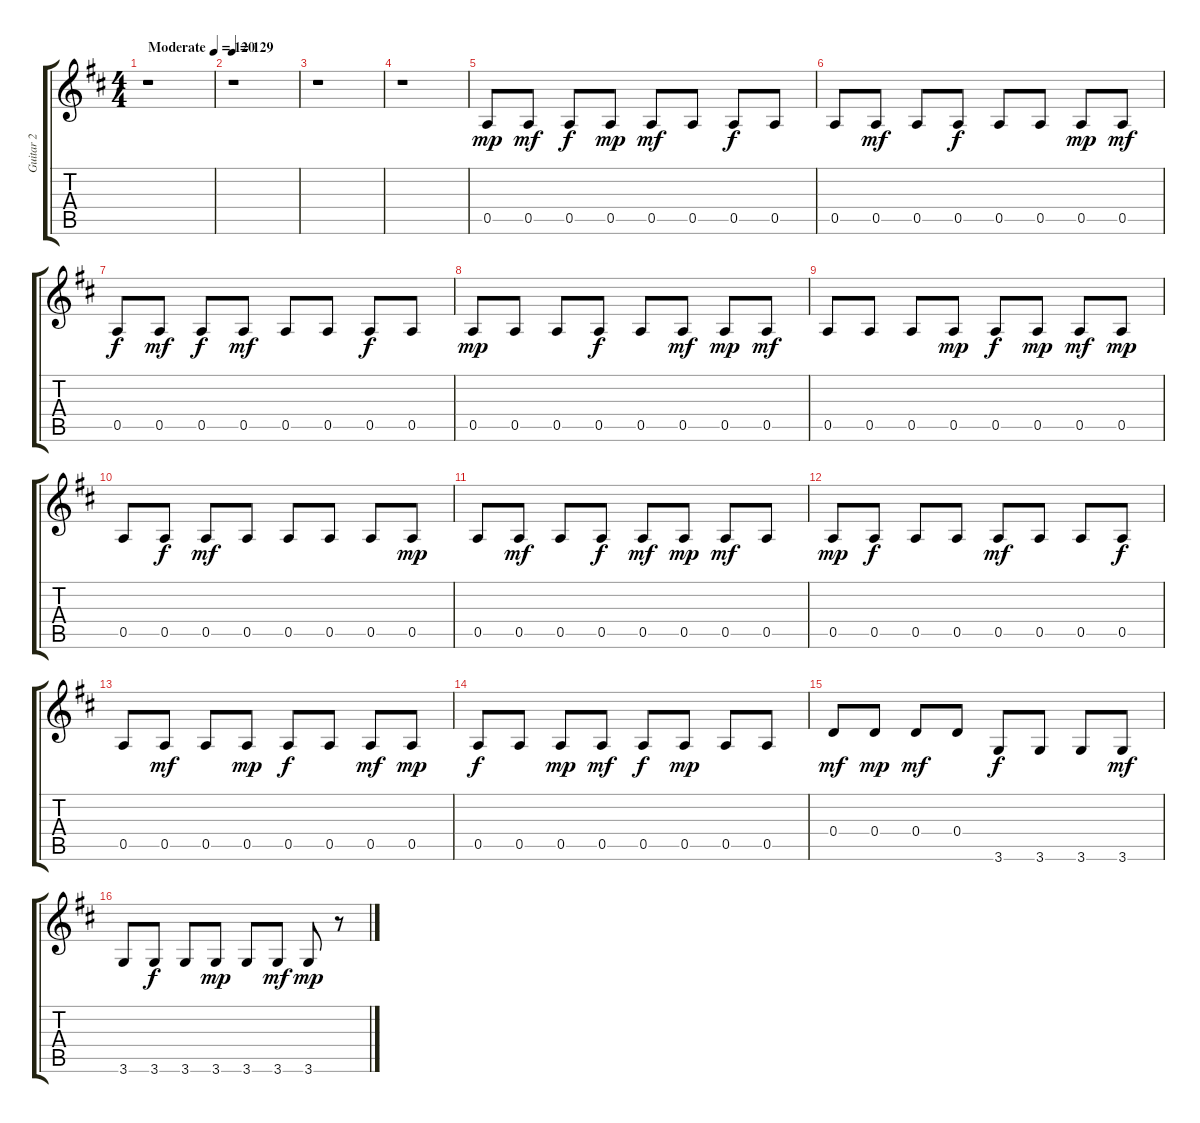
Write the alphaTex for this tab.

\track ("Guitar 2" "Guitar 2") {instrument electricguitarclean}
\staff {score tabs}
\tuning (E4 B3 G3 D3 A2 E2) {hide}
\ts (4 4)
\tempo (120 "Moderate")
\clef g2
\ks d
r.1{dy mp instrument electricguitarclean} |
\tempo 129
r.1 |
r.1 |
r.1 |
0.5.8 0.5.8{dy mf} 0.5.8{dy f} 0.5.8{dy mp} 0.5.8{dy mf} 0.5.8 0.5.8{dy f} 0.5.8 |
0.5.8 0.5.8{dy mf} 0.5.8 0.5.8{dy f} 0.5.8 0.5.8 0.5.8{dy mp} 0.5.8{dy mf} |
0.5.8{dy f} 0.5.8{dy mf} 0.5.8{dy f} 0.5.8{dy mf} 0.5.8 0.5.8 0.5.8{dy f} 0.5.8 |
0.5.8{dy mp} 0.5.8 0.5.8 0.5.8{dy f} 0.5.8 0.5.8{dy mf} 0.5.8{dy mp} 0.5.8{dy mf} |
0.5.8 0.5.8 0.5.8 0.5.8{dy mp} 0.5.8{dy f} 0.5.8{dy mp} 0.5.8{dy mf} 0.5.8{dy mp} |
0.5.8 0.5.8{dy f} 0.5.8{dy mf} 0.5.8 0.5.8 0.5.8 0.5.8 0.5.8{dy mp} |
0.5.8 0.5.8{dy mf} 0.5.8 0.5.8{dy f} 0.5.8{dy mf} 0.5.8{dy mp} 0.5.8{dy mf} 0.5.8 |
0.5.8{dy mp} 0.5.8{dy f} 0.5.8 0.5.8 0.5.8{dy mf} 0.5.8 0.5.8 0.5.8{dy f} |
0.5.8 0.5.8{dy mf} 0.5.8 0.5.8{dy mp} 0.5.8{dy f} 0.5.8 0.5.8{dy mf} 0.5.8{dy mp} |
0.5.8{dy f} 0.5.8 0.5.8{dy mp} 0.5.8{dy mf} 0.5.8{dy f} 0.5.8{dy mp} 0.5.8 0.5.8 |
0.4.8{dy mf} 0.4.8{dy mp} 0.4.8{dy mf} 0.4.8 3.6.8{dy f} 3.6.8 3.6.8 3.6.8{dy mf} |
3.6.8 3.6.8{dy f} 3.6.8 3.6.8{dy mp} 3.6.8 3.6.8{dy mf} 3.6.8{dy mp} r.8
